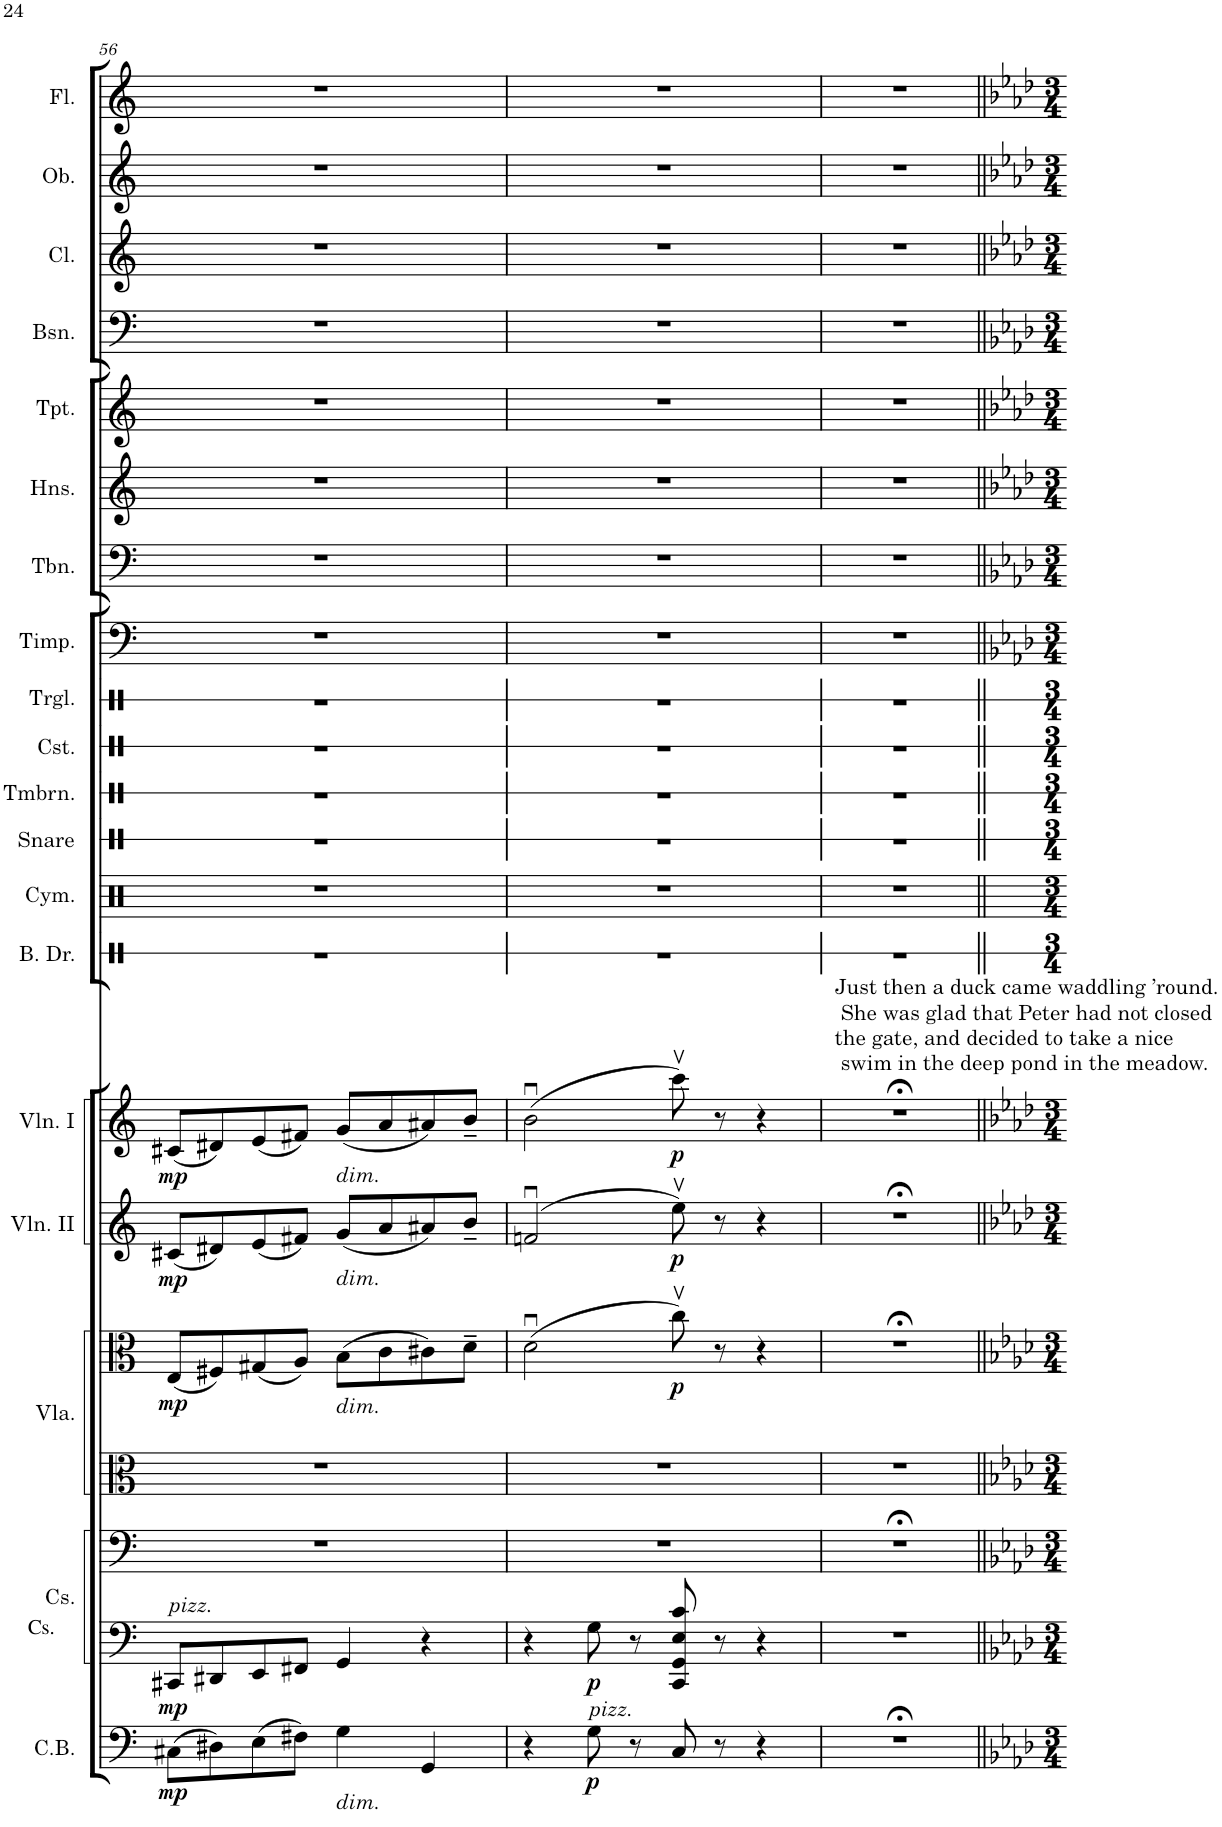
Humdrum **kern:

**kern	**dynam	**kern	**kern	**dynam	**kern	**kern	**dynam	**kern	**dynam	**kern	**dynam	**kern	**kern	**kern	**kern	**kern	**kern	**kern	**kern	**kern	**kern	**kern	**kern	**kern	**kern
*part19	*part19	*part18	*part18	*part18	*part17	*part17	*part17	*part16	*part16	*part15	*part15	*part14	*part13	*part12	*part11	*part10	*part9	*part8	*part7	*part6	*part5	*part4	*part3	*part2	*part1
*staff21	*staff21	*staff20	*staff19	*staff19/20	*staff18	*staff17	*staff17/18	*staff16	*staff16	*staff15	*staff15	*staff14	*staff13	*staff12	*staff11	*staff10	*staff9	*staff8	*staff7	*staff6	*staff5	*staff4	*staff3	*staff2	*staff1
*I"Contrabass	*	*I"Violoncellos	*	*	*I"Viola	*	*	*I"Violin II	*	*I"Violin I	*	*I"Bass Drum	*I"Cymbals	*I"Snare Drum	*I"Tambourine	*I"Castanets	*I"Triangle	*I"Timpani	*I"Trombone	*I"3 Horns	*I"Trumpet	*I"Bassoon	*I"Clarinet	*I"Oboe	*I"Flute
*I'C.B.	*	*	*	*	*I'Vla.	*	*	*I'Vln. II	*	*I'Vln. I	*	*I'B. Dr.	*I'Cym.	*I'Snare	*I'Tmbrn.	*I'Cst.	*I'Trgl.	*I'Timp.	*I'Tbn.	*I'Hns.	*I'Tpt.	*I'Bsn.	*I'Cl.	*I'Ob.	*I'Fl.
!!LO:PB:g=z
*clefF4	*	*clefF4	*clefF4	*	*clefC3	*clefC3	*	*clefG2	*	*clefG2	*	*clefX	*clefX	*clefX	*clefX	*clefX	*clefX	*clefF4	*clefF4	*clefG2	*clefG2	*clefF4	*clefG2	*clefG2	*clefG2
*Trd7c12	*	*	*	*	*	*	*	*	*	*	*	*	*	*	*	*	*	*	*	*Trd4c7	*Trd1c2	*	*Trd1c2	*	*
*k[]	*	*k[]	*k[]	*	*k[]	*k[]	*	*k[]	*	*k[]	*	*k[]	*k[]	*k[]	*k[]	*k[]	*k[]	*k[]	*k[]	*k[]	*k[]	*k[]	*k[]	*k[]	*k[]
*M4/4	*	*M4/4	*M4/4	*	*M4/4	*M4/4	*	*M4/4	*	*M4/4	*	*M4/4	*M4/4	*M4/4	*M4/4	*M4/4	*M4/4	*M4/4	*M4/4	*M4/4	*M4/4	*M4/4	*M4/4	*M4/4	*M4/4
=56	=56	=56	=56	=56	=56	=56	=56	=56	=56	=56	=56	=56	=56	=56	=56	=56	=56	=56	=56	=56	=56	=56	=56	=56	=56
!	!	!LO:TX:a:t=Cs.	!	!	!	!	!	!	!	!	!	!	!	!	!	!	!	!	!	!	!	!	!	!	!
!	!	!LO:TX:a:i:t=pizz.	!	!	!	!	!	!	!	!	!	!	!	!	!	!	!	!	!	!	!	!	!	!	!
!	!LO:DY:b	!	!	!LO:DY:b=2	!	!	!LO:DY:b	!	!LO:DY:b	!	!LO:DY:b	!	!	!	!	!	!	!	!	!	!	!	!	!	!
(8C#X\L	mp	8CC#X/L	1r	mp	1r	(8E/L	mp	(8c#X/L	mp	(8c#X/L	mp	1r	1r	1r	1r	1r	1r	1r	1r	1r	1r	1r	1r	1r	1r
8D#X\)	.	8DD#X/	.	.	.	8F#X/)	.	8d#X/)	.	8d#X/)	.	.	.	.	.	.	.	.	.	.	.	.	.	.	.
(8E\	.	8EE/	.	.	.	(8G#X/	.	(8e/	.	(8e/	.	.	.	.	.	.	.	.	.	.	.	.	.	.	.
8F#X\J)	.	8FF#X/J	.	.	.	8A/J)	.	8f#X/J)	.	8f#X/J)	.	.	.	.	.	.	.	.	.	.	.	.	.	.	.
!	!	!	!	!	!	!	!	!	!	!LO:TX:b:i:t=dim.	!	!	!	!	!	!	!	!	!	!	!	!	!	!	!
!	!	!	!	!	!	!	!	!LO:TX:b:i:t=dim.	!	!	!	!	!	!	!	!	!	!	!	!	!	!	!	!	!
!	!	!	!	!	!	!LO:TX:b:i:t=dim.	!	!	!	!	!	!	!	!	!	!	!	!	!	!	!	!	!	!	!
!LO:TX:b:i:t=dim.	!	!	!	!	!	!	!	!	!	!	!	!	!	!	!	!	!	!	!	!	!	!	!	!	!
4G\	.	4GG/	.	.	.	(8B\L	.	(8g/L	.	(8g/L	.	.	.	.	.	.	.	.	.	.	.	.	.	.	.
.	.	.	.	.	.	8c\	.	8a/	.	8a/	.	.	.	.	.	.	.	.	.	.	.	.	.	.	.
4GG/	.	4r	.	.	.	8c#X\)	.	8a#X/)	.	8a#X/)	.	.	.	.	.	.	.	.	.	.	.	.	.	.	.
.	.	.	.	.	.	8d~\J	.	8b~/J	.	8b~/J	.	.	.	.	.	.	.	.	.	.	.	.	.	.	.
=57	=57	=57	=57	=57	=57	=57	=57	=57	=57	=57	=57	=57	=57	=57	=57	=57	=57	=57	=57	=57	=57	=57	=57	=57	=57
4r	.	4r	1r	.	1r	(2du\	.	(2fnu/	.	(2bu\	.	1r	1r	1r	1r	1r	1r	1r	1r	1r	1r	1r	1r	1r	1r
!LO:TX:a:i:t=pizz.	!	!	!	!	!	!	!	!	!	!	!	!	!	!	!	!	!	!	!	!	!	!	!	!	!
!	!LO:DY:b	!	!	!LO:DY:b=2	!	!	!	!	!	!	!	!	!	!	!	!	!	!	!	!	!	!	!	!	!
8G\	p	8G\	.	p	.	.	.	.	.	.	.	.	.	.	.	.	.	.	.	.	.	.	.	.	.
8r	.	8r	.	.	.	.	.	.	.	.	.	.	.	.	.	.	.	.	.	.	.	.	.	.	.
!	!	!	!	!	!	!	!LO:DY:b	!	!LO:DY:b	!	!LO:DY:b	!	!	!	!	!	!	!	!	!	!	!	!	!	!
8C/	.	8CC/ 8GG/ 8E/ 8c/	.	.	.	8ccv\)	p	8eev\)	p	8cccv\)	p	.	.	.	.	.	.	.	.	.	.	.	.	.	.
8r	.	8r	.	.	.	8r	.	8r	.	8r	.	.	.	.	.	.	.	.	.	.	.	.	.	.	.
4r	.	4r	.	.	.	4r	.	4r	.	4r	.	.	.	.	.	.	.	.	.	.	.	.	.	.	.
=58	=58	=58	=58	=58	=58	=58	=58	=58	=58	=58	=58	=58	=58	=58	=58	=58	=58	=58	=58	=58	=58	=58	=58	=58	=58
!	!	!	!	!	!	!	!	!	!	!LO:TX:a:t=Just then a duck came waddling ’round.	!	!	!	!	!	!	!	!	!	!	!	!	!	!	!
!	!	!	!	!	!	!	!	!	!	!LO:TX:a:t=She was glad that Peter had not closed	!	!	!	!	!	!	!	!	!	!	!	!	!	!	!
!	!	!	!	!	!	!	!	!	!	!LO:TX:a:t=the gate, and decided to take a nice	!	!	!	!	!	!	!	!	!	!	!	!	!	!	!
!	!	!	!	!	!	!	!	!	!	!LO:TX:a:t=swim in the deep pond in the meadow.	!	!	!	!	!	!	!	!	!	!	!	!	!	!	!
1r;<	.	1r	1r;<	.	1r	1r;<	.	1r;<	.	1r;<	.	1r	1r	1r	1r	1r	1r	1r	1r	1r	1r	1r	1r	1r	1r
=||	=||	=||	=||	=||	=||	=||	=||	=||	=||	=||	=||	=||	=||	=||	=||	=||	=||	=||	=||	=||	=||	=||	=||	=||	=||
*-	*-	*-	*-	*-	*-	*-	*-	*-	*-	*-	*-	*-	*-	*-	*-	*-	*-	*-	*-	*-	*-	*-	*-	*-	*-
